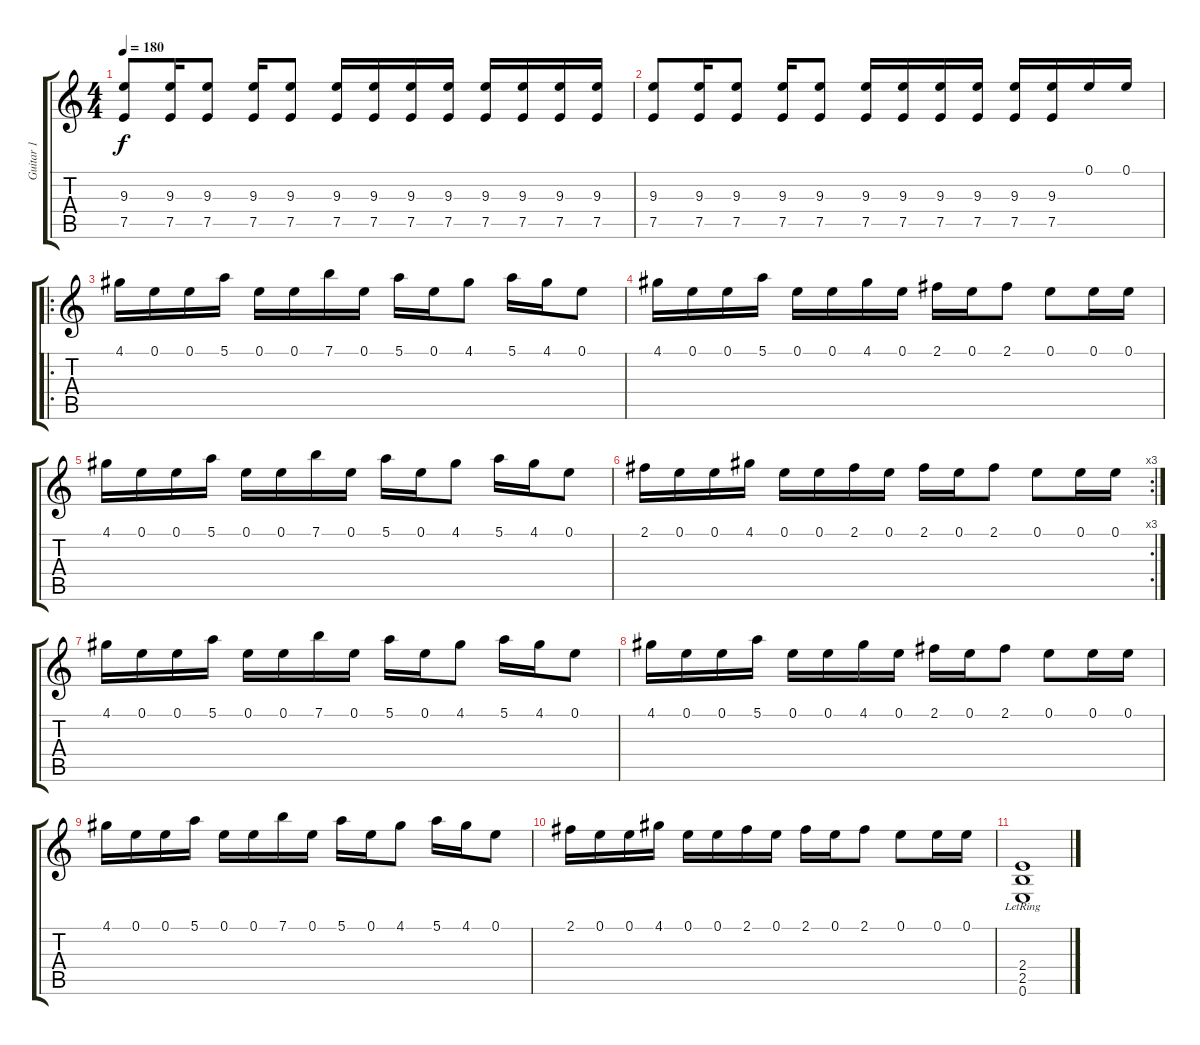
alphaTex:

\track ("Guitar 1" "Guitar 1") {instrument electricguitarjazz}
\staff {score tabs}
\tuning (E4 B3 G3 D3 A2 E2) {hide}
\ts (4 4)
\tempo 180
\clef g2
\ks c
(9.3 7.5).8{dy f instrument electricguitarclean} (9.3 7.5).16 (9.3 7.5).8 (9.3 7.5).16 (9.3 7.5).8 (9.3 7.5).16 (9.3 7.5).16 (9.3 7.5).16 (9.3 7.5).16 (9.3 7.5).16 (9.3 7.5).16 (9.3 7.5).16 (9.3 7.5).16 |
(9.3 7.5).8{instrument electricguitarclean} (9.3 7.5).16 (9.3 7.5).8 (9.3 7.5).16 (9.3 7.5).8 (9.3 7.5).16 (9.3 7.5).16 (9.3 7.5).16 (9.3 7.5).16 (9.3 7.5).16 (9.3 7.5).16 0.1.16{instrument electricguitarjazz} 0.1.16 |
\ro
4.1.16 0.1.16 0.1.16 5.1.16 0.1.16 0.1.16 7.1.16 0.1.16 5.1.16 0.1.16 4.1.8 5.1.16 4.1.16 0.1.8 |
4.1.16 0.1.16 0.1.16 5.1.16 0.1.16 0.1.16 4.1.16 0.1.16 2.1.16 0.1.16 2.1.8 0.1.8 0.1.16 0.1.16 |
4.1.16 0.1.16 0.1.16 5.1.16 0.1.16 0.1.16 7.1.16 0.1.16 5.1.16 0.1.16 4.1.8 5.1.16 4.1.16 0.1.8 |
\rc 3
2.1.16 0.1.16 0.1.16 4.1.16 0.1.16 0.1.16 2.1.16 0.1.16 2.1.16 0.1.16 2.1.8 0.1.8 0.1.16 0.1.16 |
4.1.16 0.1.16 0.1.16 5.1.16 0.1.16 0.1.16 7.1.16 0.1.16 5.1.16 0.1.16 4.1.8 5.1.16 4.1.16 0.1.8 |
4.1.16 0.1.16 0.1.16 5.1.16 0.1.16 0.1.16 4.1.16 0.1.16 2.1.16 0.1.16 2.1.8 0.1.8 0.1.16 0.1.16 |
4.1.16 0.1.16 0.1.16 5.1.16 0.1.16 0.1.16 7.1.16 0.1.16 5.1.16 0.1.16 4.1.8 5.1.16 4.1.16 0.1.8 |
2.1.16 0.1.16 0.1.16 4.1.16 0.1.16 0.1.16 2.1.16 0.1.16 2.1.16 0.1.16 2.1.8 0.1.8 0.1.16 0.1.16 |
(2.4{lr} 2.5 0.6).1
